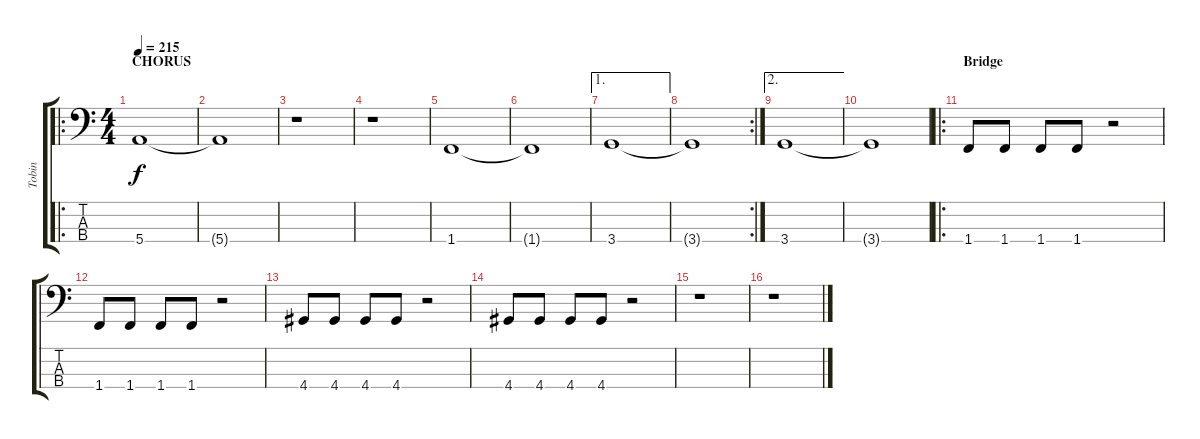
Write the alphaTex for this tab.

\track ("Tobin" "Tobin") {instrument electricbassfinger}
\staff {score tabs}
\tuning (G2 D2 A1 E1) {hide}
\ro
\ts (4 4)
\section ("" "CHORUS")
\tempo 215
\clef f4
\ks c
5.4.1{dy f} |
5.4{t}.1 |
r.1 |
r.1 |
1.4.1 |
1.4{t}.1 |
\ae 1
3.4.1 |
\rc 2
3.4{t}.1 |
\ae 2
3.4.1 |
3.4{t}.1 |
\ro
\section ("" "Bridge")
1.4.8 1.4.8 1.4.8 1.4.8 r.2 |
1.4.8 1.4.8 1.4.8 1.4.8 r.2 |
4.4.8 4.4.8 4.4.8 4.4.8 r.2 |
4.4.8 4.4.8 4.4.8 4.4.8 r.2 |
r.1 |
r.1
